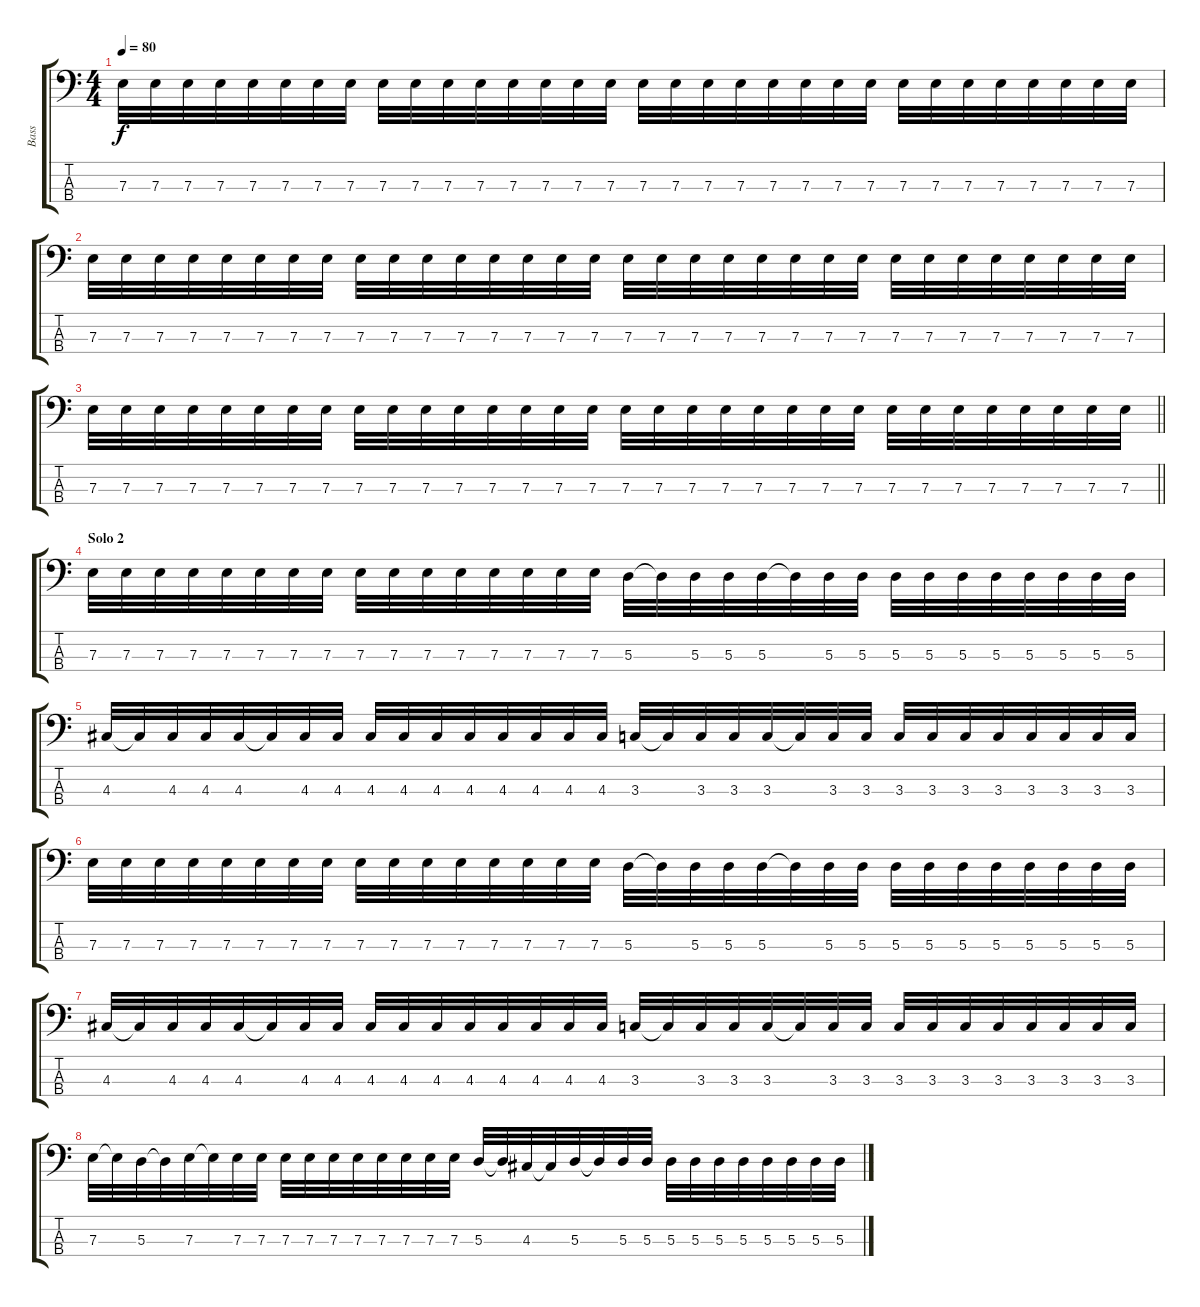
\track ("Bass" "Bass") {instrument electricbassfinger}
\staff {score tabs}
\tuning (G2 D2 A1 E1) {hide}
\ts (4 4)
\tempo 80
\clef f4
\ks c
7.3.32{dy f} 7.3.32 7.3.32 7.3.32 7.3.32 7.3.32 7.3.32 7.3.32 7.3.32 7.3.32 7.3.32 7.3.32 7.3.32 7.3.32 7.3.32 7.3.32 7.3.32 7.3.32 7.3.32 7.3.32 7.3.32 7.3.32 7.3.32 7.3.32 7.3.32 7.3.32 7.3.32 7.3.32 7.3.32 7.3.32 7.3.32 7.3.32 |
7.3.32 7.3.32 7.3.32 7.3.32 7.3.32 7.3.32 7.3.32 7.3.32 7.3.32 7.3.32 7.3.32 7.3.32 7.3.32 7.3.32 7.3.32 7.3.32 7.3.32 7.3.32 7.3.32 7.3.32 7.3.32 7.3.32 7.3.32 7.3.32 7.3.32 7.3.32 7.3.32 7.3.32 7.3.32 7.3.32 7.3.32 7.3.32 |
\barLineRight lightlight
7.3.32 7.3.32 7.3.32 7.3.32 7.3.32 7.3.32 7.3.32 7.3.32 7.3.32 7.3.32 7.3.32 7.3.32 7.3.32 7.3.32 7.3.32 7.3.32 7.3.32 7.3.32 7.3.32 7.3.32 7.3.32 7.3.32 7.3.32 7.3.32 7.3.32 7.3.32 7.3.32 7.3.32 7.3.32 7.3.32 7.3.32 7.3.32 |
\section ("" "Solo 2")
7.3.32 7.3.32 7.3.32 7.3.32 7.3.32 7.3.32 7.3.32 7.3.32 7.3.32 7.3.32 7.3.32 7.3.32 7.3.32 7.3.32 7.3.32 7.3.32 5.3.32 5.3{t}.32 5.3.32 5.3.32 5.3.32 5.3{t}.32 5.3.32 5.3.32 5.3.32 5.3.32 5.3.32 5.3.32 5.3.32 5.3.32 5.3.32 5.3.32 |
4.3.32 4.3{t}.32 4.3.32 4.3.32 4.3.32 4.3{t}.32 4.3.32 4.3.32 4.3.32 4.3.32 4.3.32 4.3.32 4.3.32 4.3.32 4.3.32 4.3.32 3.3.32 3.3{t}.32 3.3.32 3.3.32 3.3.32 3.3{t}.32 3.3.32 3.3.32 3.3.32 3.3.32 3.3.32 3.3.32 3.3.32 3.3.32 3.3.32 3.3.32 |
7.3.32 7.3.32 7.3.32 7.3.32 7.3.32 7.3.32 7.3.32 7.3.32 7.3.32 7.3.32 7.3.32 7.3.32 7.3.32 7.3.32 7.3.32 7.3.32 5.3.32 5.3{t}.32 5.3.32 5.3.32 5.3.32 5.3{t}.32 5.3.32 5.3.32 5.3.32 5.3.32 5.3.32 5.3.32 5.3.32 5.3.32 5.3.32 5.3.32 |
4.3.32 4.3{t}.32 4.3.32 4.3.32 4.3.32 4.3{t}.32 4.3.32 4.3.32 4.3.32 4.3.32 4.3.32 4.3.32 4.3.32 4.3.32 4.3.32 4.3.32 3.3.32 3.3{t}.32 3.3.32 3.3.32 3.3.32 3.3{t}.32 3.3.32 3.3.32 3.3.32 3.3.32 3.3.32 3.3.32 3.3.32 3.3.32 3.3.32 3.3.32 |
7.3.32 7.3{t}.32 5.3.32 5.3{t}.32 7.3.32 7.3{t}.32 7.3.32 7.3.32 7.3.32 7.3.32 7.3.32 7.3.32 7.3.32 7.3.32 7.3.32 7.3.32 5.3.32 5.3{t}.32 4.3.32 4.3{t}.32 5.3.32 5.3{t}.32 5.3.32 5.3.32 5.3.32 5.3.32 5.3.32 5.3.32 5.3.32 5.3.32 5.3.32 5.3.32
